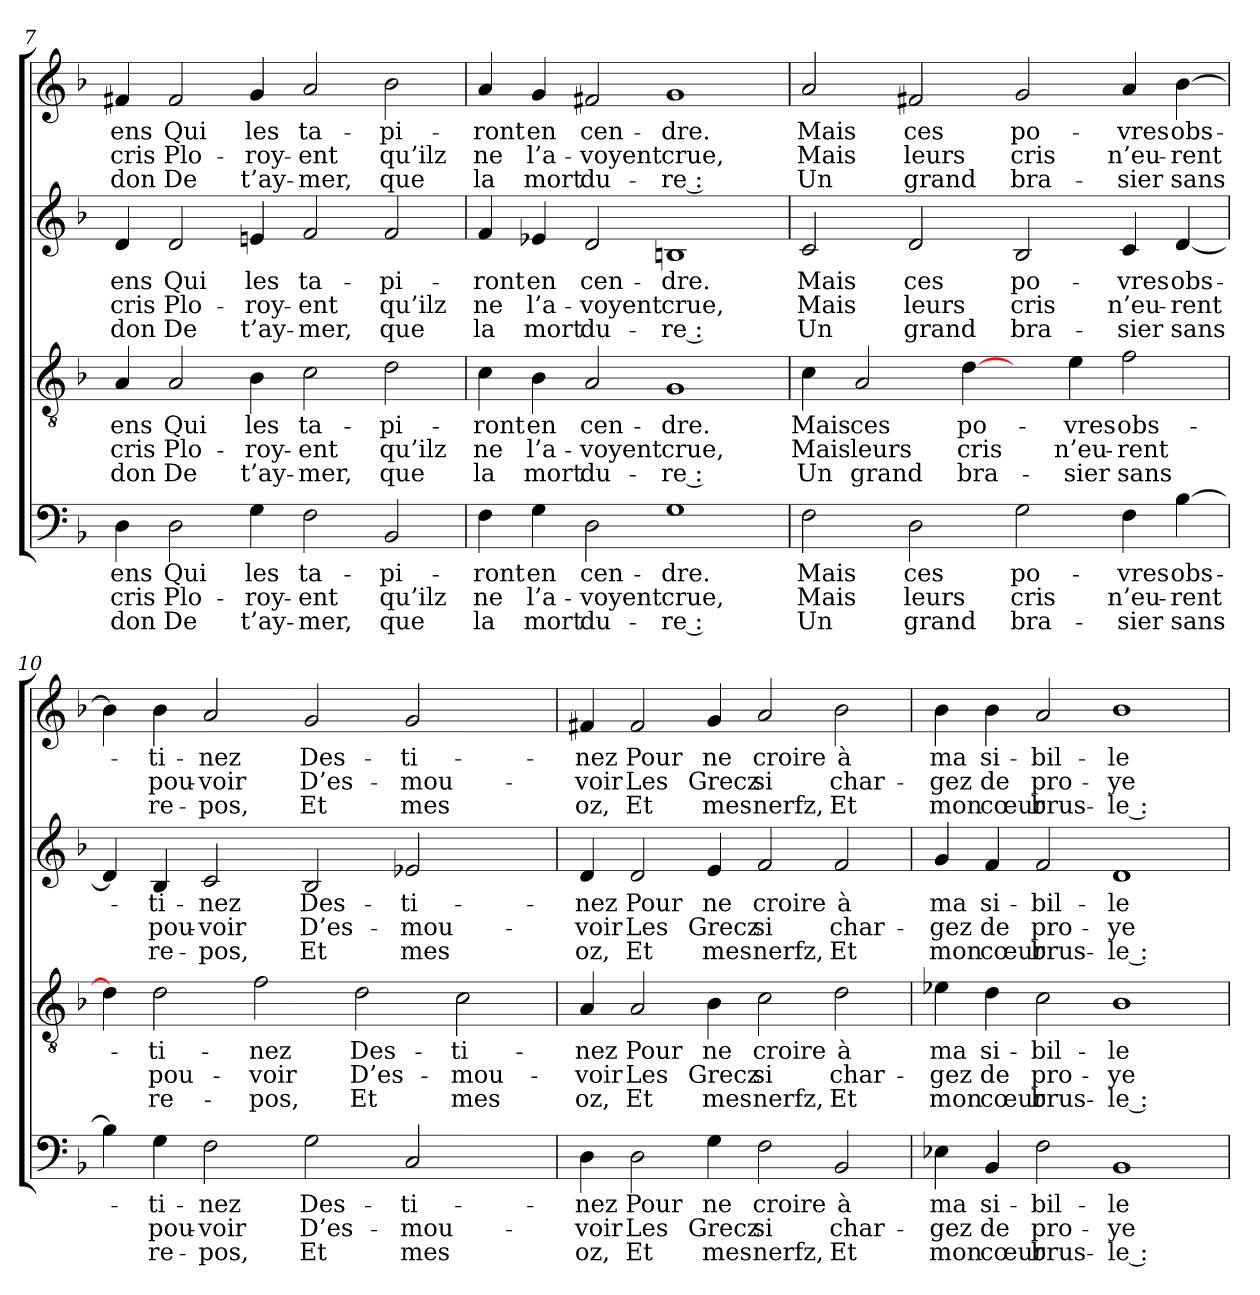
**kern	**text	**text	**text	**kern	**text	**text	**text	**kern	**text	**text	**text	**kern	**text	**text	**text
*part4	*part4	*part4	*part4	*part3	*part3	*part3	*part3	*part2	*part2	*part2	*part2	*part1	*part1	*part1	*part1
*staff4	*staff4	*staff4	*staff4	*staff3	*staff3	*staff3	*staff3	*staff2	*staff2	*staff2	*staff2	*staff1	*staff1	*staff1	*staff1
*clefF4	*	*	*	*clefGv2	*	*	*	*clefG2	*	*	*	*clefG2	*	*	*
*k[b-]	*	*	*	*k[b-]	*	*	*	*k[b-]	*	*	*	*k[b-]	*	*	*
=7	=7	=7	=7	=7	=7	=7	=7	=7	=7	=7	=7	=7	=7	=7	=7
4D	-ens	cris	-don	4A	-ens	cris	-don	4d	-ens	cris	-don	4f#X	-ens	cris	-don
2D	Qui	Plo-	De	2A	Qui	Plo-	De	2d	Qui	Plo-	De	2f#	Qui	Plo-	De
4G	les	-roy-	t’ay-	4B-	les	-roy-	t’ay-	4en	les	-roy-	t’ay-	4g	les	-roy-	t’ay-
2F	ta-	-ent	-mer,	2c	ta-	-ent	-mer,	2f	ta-	-ent	-mer,	2a	ta-	-ent	-mer,
2BB-	-pi-	qu’ilz	que	2d	-pi-	qu’ilz	que	2f	-pi-	qu’ilz	que	2b-	-pi-	qu’ilz	que
=8	=8	=8	=8	=8	=8	=8	=8	=8	=8	=8	=8	=8	=8	=8	=8
4F	-ront	ne	la	4c	-ront	ne	la	4f	-ront	ne	la	4a	-ront	ne	la
4G	en	l’a-	mort	4B-	en	l’a-	mort	4e-X	en	l’a-	mort	4g	en	l’a-	mort
2D	cen-	-voyent	du-	2A	cen-	-voyent	du-	2d	cen-	-voyent	du-	2f#X	cen-	-voyent	du-
1G	-dre.	crue,	-re :	1G	-dre.	crue,	-re :	1Bn	-dre.	crue,	-re :	1g	-dre.	crue,	-re :
!!LO:LB:g=z
=9	=9	=9	=9	=9	=9	=9	=9	=9	=9	=9	=9	=9	=9	=9	=9
2F	Mais	Mais	Un	4c	Mais	Mais	Un	2c	Mais	Mais	Un	2a	Mais	Mais	Un
.	.	.	.	2A	ces	leurs	grand	.	.	.	.	.	.	.	.
2D	ces	leurs	grand	.	.	.	.	2d	ces	leurs	grand	2f#X	ces	leurs	grand
.	.	.	.	[4d	po-	cris	bra-	.	.	.	.	.	.	.	.
2G	po-	cris	bra-	4ryy	.	.	.	2B-	po-	cris	bra-	2g	po-	cris	bra-
.	.	.	.	4e	-vres	n’eu-	-sier	.	.	.	.	.	.	.	.
4F	-vres	n’eu-	-sier	2f	obs-	-rent	sans	4c	-vres	n’eu-	-sier	4a	-vres	n’eu-	-sier
[4B-	obs-	-rent	sans	.	.	.	.	[4d	obs-	-rent	sans	[4b-	obs-	-rent	sans
=10	=10	=10	=10	=10	=10	=10	=10	=10	=10	=10	=10	=10	=10	=10	=10
4B-]	.	.	.	4d]	.	.	.	4d]	.	.	.	4b-]	.	.	.
4G	-ti-	pou-	re-	2d	-ti-	pou-	re-	4B-	-ti-	pou-	re-	4b-	-ti-	pou-	re-
2F	-nez	-voir	-pos,	.	.	.	.	2c	-nez	-voir	-pos,	2a	-nez	-voir	-pos,
.	.	.	.	2f	-nez	-voir	-pos,	.	.	.	.	.	.	.	.
2G	Des-	D’es-	Et	.	.	.	.	2B-	Des-	D’es-	Et	2g	Des-	D’es-	Et
.	.	.	.	2d	Des-	D’es-	Et	.	.	.	.	.	.	.	.
2C	-ti-	-mou-	mes	.	.	.	.	2e-X	-ti-	-mou-	mes	2g	-ti-	-mou-	mes
.	.	.	.	2c	-ti-	-mou-	mes	.	.	.	.	.	.	.	.
4ryy	.	.	.	.	.	.	.	4ryy	.	.	.	4ryy	.	.	.
=11	=11	=11	=11	=11	=11	=11	=11	=11	=11	=11	=11	=11	=11	=11	=11
4D	-nez	-voir	oz,	4A	-nez	-voir	oz,	4d	-nez	-voir	oz,	4f#X	-nez	-voir	oz,
2D	Pour	Les	Et	2A	Pour	Les	Et	2d	Pour	Les	Et	2f#	Pour	Les	Et
4G	ne	Grecz	mes	4B-	ne	Grecz	mes	4e	ne	Grecz	mes	4g	ne	Grecz	mes
2F	croire	si	nerfz,	2c	croire	si	nerfz,	2f	croire	si	nerfz,	2a	croire	si	nerfz,
2BB-	à	char-	Et	2d	à	char-	Et	2f	à	char-	Et	2b-	à	char-	Et
!!LO:PB:g=z
=12	=12	=12	=12	=12	=12	=12	=12	=12	=12	=12	=12	=12	=12	=12	=12
4E-X	ma	-gez	mon	4e-X	ma	-gez	mon	4g	ma	-gez	mon	4b-	ma	-gez	mon
4BB-	si-	de	cœur	4d	si-	de	cœur	4f	si-	de	cœur	4b-	si-	de	cœur
2F	-bil-	pro-	brus-	2c	-bil-	pro-	brus-	2f	-bil-	pro-	brus-	2a	-bil-	pro-	brus-
1BB-	-le	-ye	-le :	1B-	-le	-ye	-le :	1d	-le	-ye	-le :	1b-	-le	-ye	-le :
=	=	=	=	=	=	=	=	=	=	=	=	=	=	=	=
*-	*-	*-	*-	*-	*-	*-	*-	*-	*-	*-	*-	*-	*-	*-	*-
